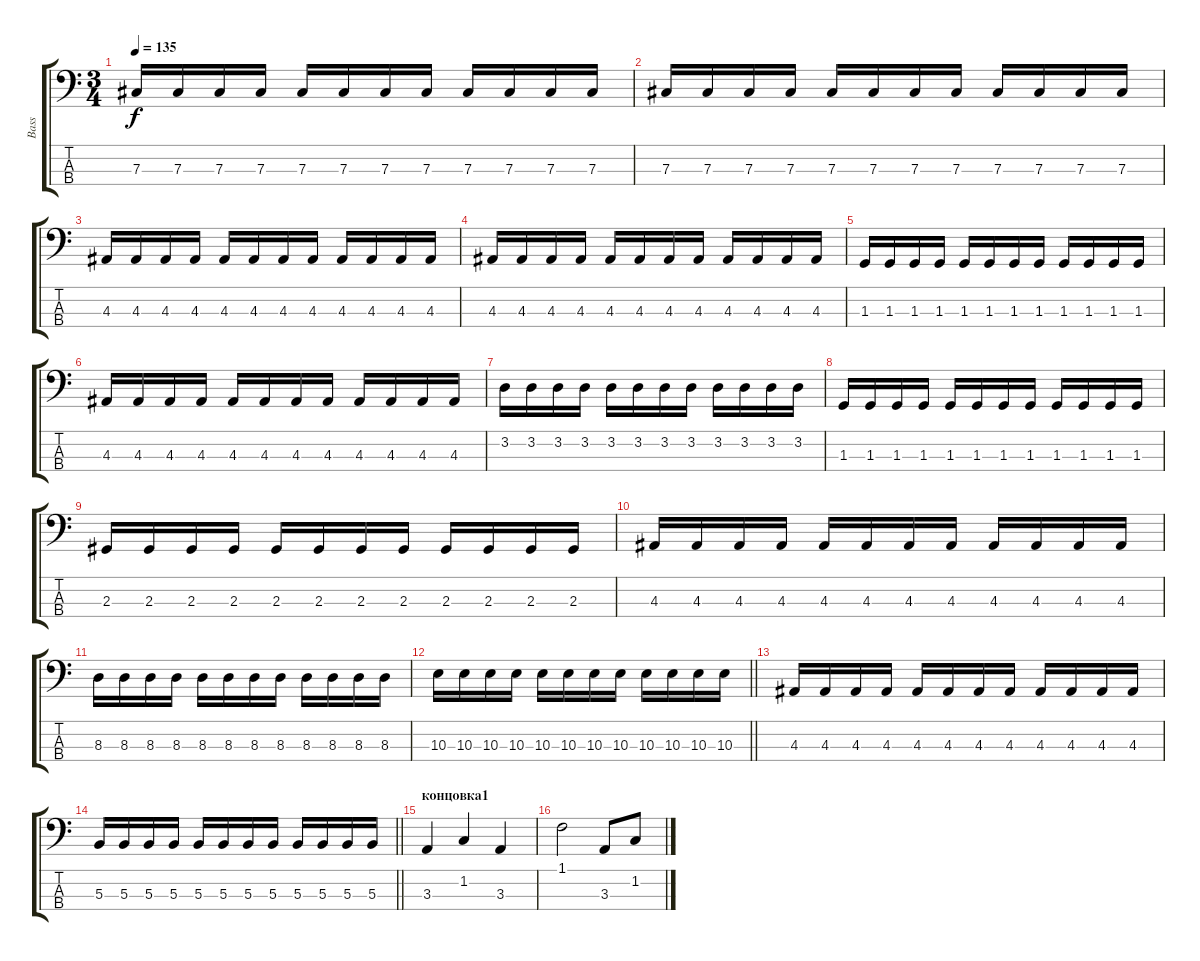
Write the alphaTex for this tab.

\track ("Bass" "Bass") {mute instrument electricbassfinger}
\staff {score tabs}
\tuning (E2 B1 Gb1 Db1) {hide}
\ts (3 4)
\tempo 135
\clef f4
\ks c
7.3.16{dy f} 7.3.16 7.3.16 7.3.16 7.3.16 7.3.16 7.3.16 7.3.16 7.3.16 7.3.16 7.3.16 7.3.16 |
7.3.16 7.3.16 7.3.16 7.3.16 7.3.16 7.3.16 7.3.16 7.3.16 7.3.16 7.3.16 7.3.16 7.3.16 |
4.3.16 4.3.16 4.3.16 4.3.16 4.3.16 4.3.16 4.3.16 4.3.16 4.3.16 4.3.16 4.3.16 4.3.16 |
4.3.16 4.3.16 4.3.16 4.3.16 4.3.16 4.3.16 4.3.16 4.3.16 4.3.16 4.3.16 4.3.16 4.3.16 |
1.3.16 1.3.16 1.3.16 1.3.16 1.3.16 1.3.16 1.3.16 1.3.16 1.3.16 1.3.16 1.3.16 1.3.16 |
4.3.16 4.3.16 4.3.16 4.3.16 4.3.16 4.3.16 4.3.16 4.3.16 4.3.16 4.3.16 4.3.16 4.3.16 |
3.2.16 3.2.16 3.2.16 3.2.16 3.2.16 3.2.16 3.2.16 3.2.16 3.2.16 3.2.16 3.2.16 3.2.16 |
1.3.16 1.3.16 1.3.16 1.3.16 1.3.16 1.3.16 1.3.16 1.3.16 1.3.16 1.3.16 1.3.16 1.3.16 |
2.3.16 2.3.16 2.3.16 2.3.16 2.3.16 2.3.16 2.3.16 2.3.16 2.3.16 2.3.16 2.3.16 2.3.16 |
4.3.16 4.3.16 4.3.16 4.3.16 4.3.16 4.3.16 4.3.16 4.3.16 4.3.16 4.3.16 4.3.16 4.3.16 |
8.3.16 8.3.16 8.3.16 8.3.16 8.3.16 8.3.16 8.3.16 8.3.16 8.3.16 8.3.16 8.3.16 8.3.16 |
\barLineRight lightlight
10.3.16 10.3.16 10.3.16 10.3.16 10.3.16 10.3.16 10.3.16 10.3.16 10.3.16 10.3.16 10.3.16 10.3.16 |
4.3.16 4.3.16 4.3.16 4.3.16 4.3.16 4.3.16 4.3.16 4.3.16 4.3.16 4.3.16 4.3.16 4.3.16 |
\barLineRight lightlight
5.3.16 5.3.16 5.3.16 5.3.16 5.3.16 5.3.16 5.3.16 5.3.16 5.3.16 5.3.16 5.3.16 5.3.16 |
\section ("" "концовка1")
3.3.4 1.2.4 3.3.4 |
1.1.2 3.3.8 1.2.8
